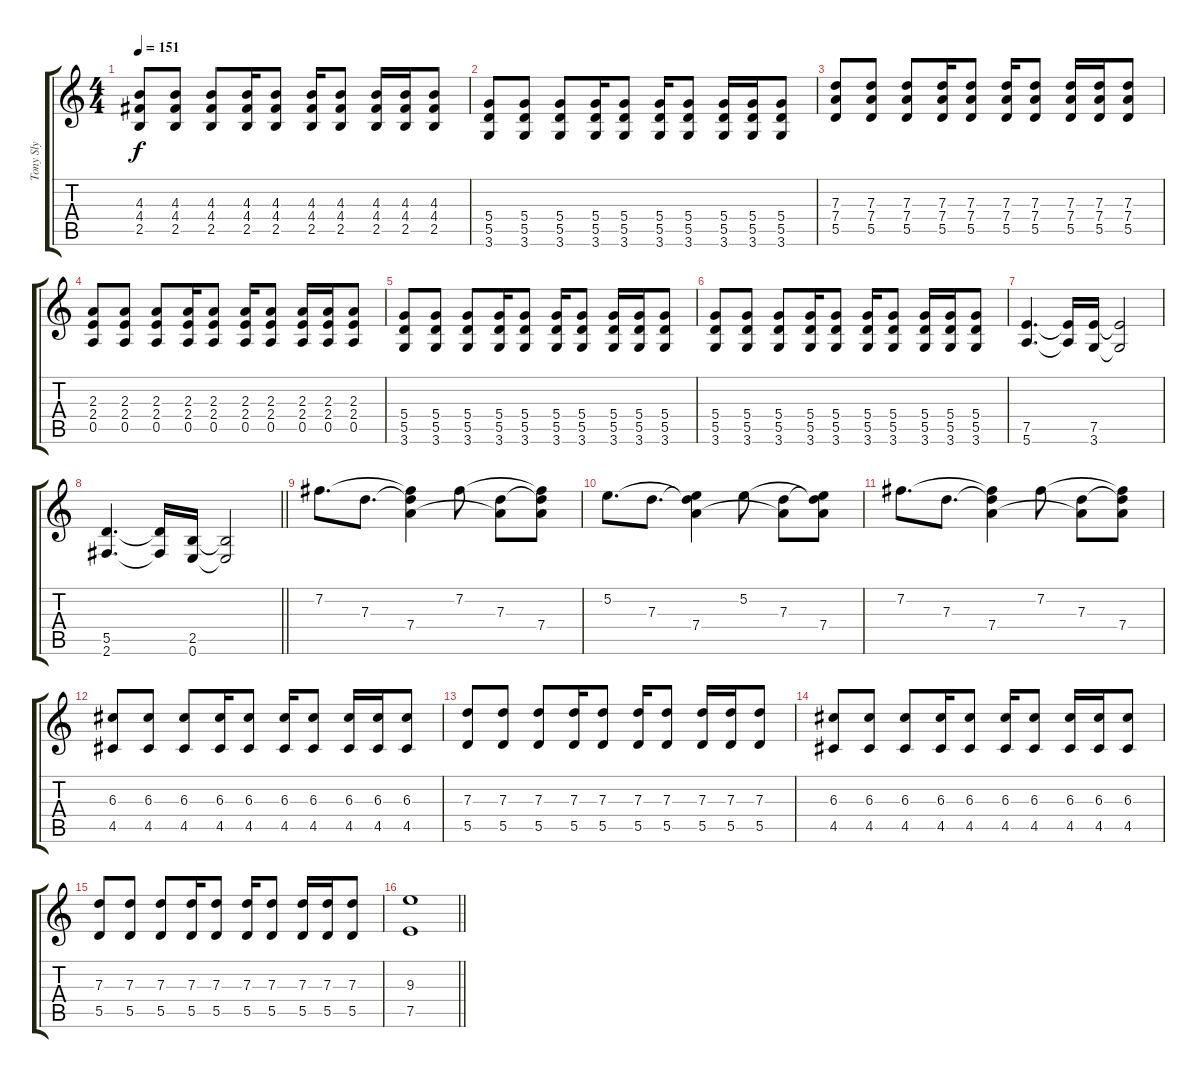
\track ("Tony Sly" "Tony Sly") {instrument distortionguitar}
\staff {score tabs}
\tuning (E4 B3 G3 D3 A2 E2) {hide}
\ts (4 4)
\tempo 151
\clef g2
\ks c
(4.3 4.4 2.5).8{dy f} (4.3 4.4 2.5).8 (4.3 4.4 2.5).8 (4.3 4.4 2.5).16 (4.3 4.4 2.5).8 (4.3 4.4 2.5).16 (4.3 4.4 2.5).8 (4.3 4.4 2.5).16 (4.3 4.4 2.5).16 (4.3 4.4 2.5).8 |
(5.4 5.5 3.6).8 (5.4 5.5 3.6).8 (5.4 5.5 3.6).8 (5.4 5.5 3.6).16 (5.4 5.5 3.6).8 (5.4 5.5 3.6).16 (5.4 5.5 3.6).8 (5.4 5.5 3.6).16 (5.4 5.5 3.6).16 (5.4 5.5 3.6).8 |
(7.3 7.4 5.5).8 (7.3 7.4 5.5).8 (7.3 7.4 5.5).8 (7.3 7.4 5.5).16 (7.3 7.4 5.5).8 (7.3 7.4 5.5).16 (7.3 7.4 5.5).8 (7.3 7.4 5.5).16 (7.3 7.4 5.5).16 (7.3 7.4 5.5).8 |
(2.3 2.4 0.5).8 (2.3 2.4 0.5).8 (2.3 2.4 0.5).8 (2.3 2.4 0.5).16 (2.3 2.4 0.5).8 (2.3 2.4 0.5).16 (2.3 2.4 0.5).8 (2.3 2.4 0.5).16 (2.3 2.4 0.5).16 (2.3 2.4 0.5).8 |
(5.4 5.5 3.6).8 (5.4 5.5 3.6).8 (5.4 5.5 3.6).8 (5.4 5.5 3.6).16 (5.4 5.5 3.6).8 (5.4 5.5 3.6).16 (5.4 5.5 3.6).8 (5.4 5.5 3.6).16 (5.4 5.5 3.6).16 (5.4 5.5 3.6).8 |
(5.4 5.5 3.6).8 (5.4 5.5 3.6).8 (5.4 5.5 3.6).8 (5.4 5.5 3.6).16 (5.4 5.5 3.6).8 (5.4 5.5 3.6).16 (5.4 5.5 3.6).8 (5.4 5.5 3.6).16 (5.4 5.5 3.6).16 (5.4 5.5 3.6).8 |
(7.5 5.6).4{d} (7.5{t} 5.6{t}).16 (7.5 3.6).16 (7.5{t} 3.6{t}).2 |
\barLineRight lightlight
(5.5 2.6).4{d} (5.5{t} 2.6{t}).16 (2.5 0.6).16 (2.5{t} 0.6{t}).2 |
\section ("" "")
7.2.8{d} 7.3.8{d} (7.2{t} 7.3{t} 7.4).4 7.2.8 (7.3 7.4{t}).8 (7.2{t} 7.3{t} 7.4).8 |
5.2.8{d} 7.3.8{d} (5.2{t} 7.3{t} 7.4).4 5.2.8 (7.3 7.4{t}).8 (5.2{t} 7.3{t} 7.4).8 |
7.2.8{d} 7.3.8{d} (7.2{t} 7.3{t} 7.4).4 7.2.8 (7.3 7.4{t}).8 (7.2{t} 7.3{t} 7.4).8 |
(6.3 4.5).8 (6.3 4.5).8 (6.3 4.5).8 (6.3 4.5).16 (6.3 4.5).8 (6.3 4.5).16 (6.3 4.5).8 (6.3 4.5).16 (6.3 4.5).16 (6.3 4.5).8 |
(7.3 5.5).8 (7.3 5.5).8 (7.3 5.5).8 (7.3 5.5).16 (7.3 5.5).8 (7.3 5.5).16 (7.3 5.5).8 (7.3 5.5).16 (7.3 5.5).16 (7.3 5.5).8 |
(6.3 4.5).8 (6.3 4.5).8 (6.3 4.5).8 (6.3 4.5).16 (6.3 4.5).8 (6.3 4.5).16 (6.3 4.5).8 (6.3 4.5).16 (6.3 4.5).16 (6.3 4.5).8 |
(7.3 5.5).8 (7.3 5.5).8 (7.3 5.5).8 (7.3 5.5).16 (7.3 5.5).8 (7.3 5.5).16 (7.3 5.5).8 (7.3 5.5).16 (7.3 5.5).16 (7.3 5.5).8 |
\barLineRight lightlight
(9.3 7.5).1
